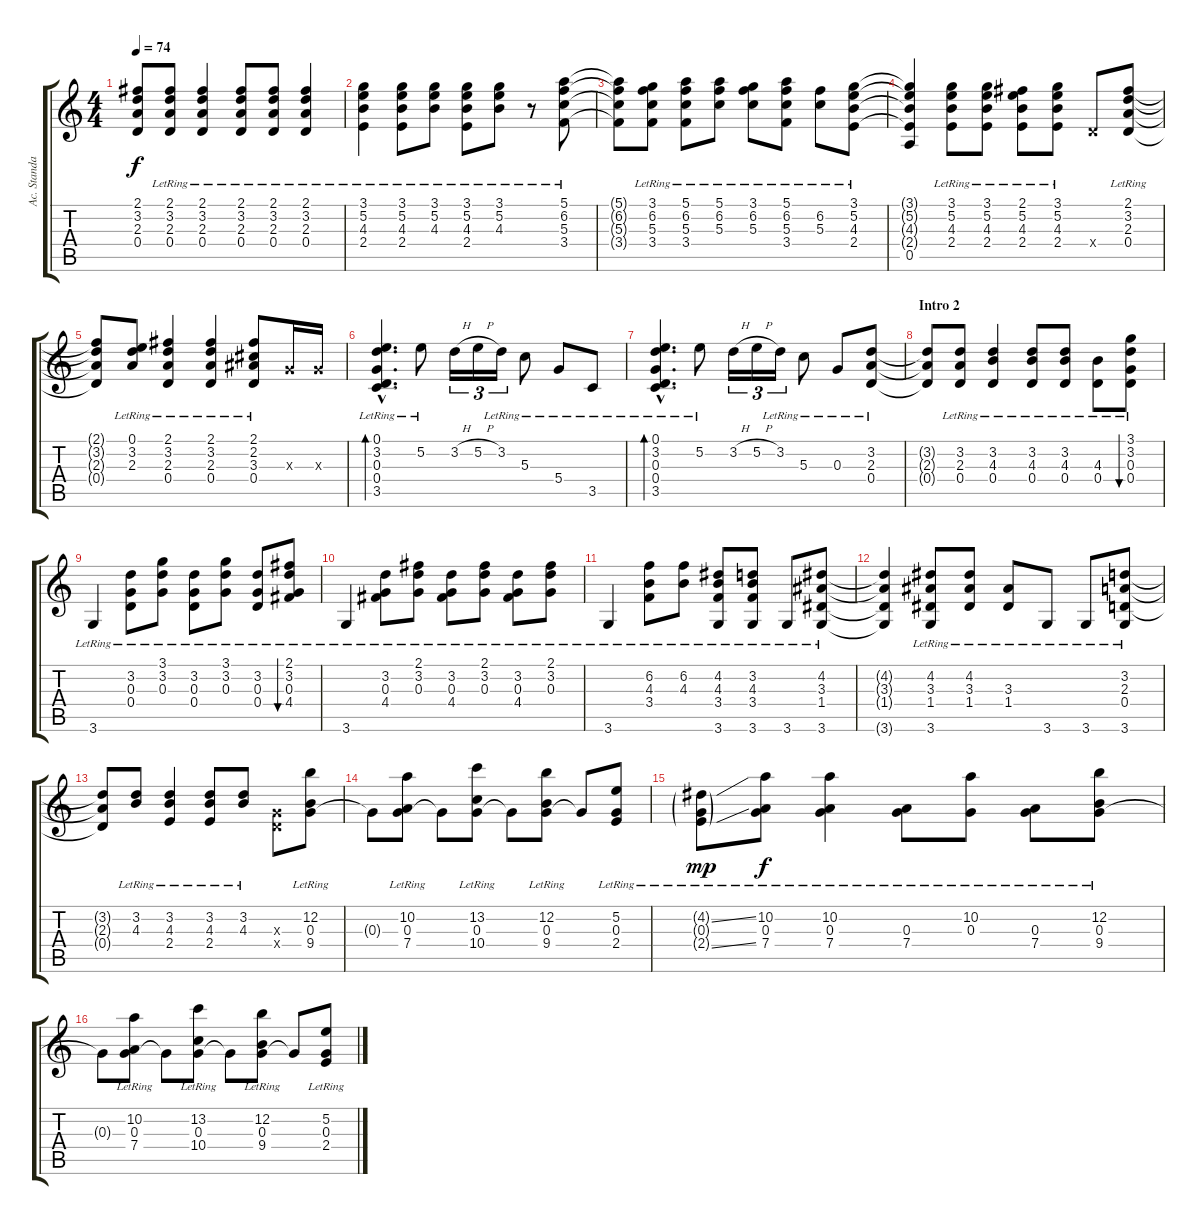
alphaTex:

\track ("Ac. Standart" "Ac. Standa") {instrument acousticguitarsteel}
\staff {score tabs}
\tuning (E4 B3 G3 D3 A2 E2) {hide}
\ts (4 4)
\tempo 74
\clef g2
\ks c
(2.1{t} 3.2{t} 2.3{t} 0.4{t}).8{dy f} (2.1{lr} 3.2{lr} 2.3{lr} 0.4{lr}).8 (2.1{lr} 3.2{lr} 2.3{lr} 0.4{lr}).4 (2.1{lr} 3.2{lr} 2.3{lr} 0.4{lr}).8 (2.1{lr} 3.2{lr} 2.3{lr} 0.4{lr}).8 (2.1{lr} 3.2{lr} 2.3{lr} 0.4{lr}).4 |
(3.1{lr} 5.2{lr} 4.3{lr} 2.4{lr}).4 (3.1{lr} 5.2{lr} 4.3{lr} 2.4{lr}).8 (3.1{lr} 5.2{lr} 4.3{lr}).8 (3.1{lr} 5.2{lr} 4.3{lr} 2.4{lr}).8 (3.1{lr} 5.2{lr} 4.3{lr}).8 r.8 (5.1{lr} 6.2{lr} 5.3{lr} 3.4{lr}).8 |
(5.1{t} 6.2{t} 5.3{t} 3.4{t}).8 (3.1{lr} 6.2{lr} 5.3{lr} 3.4{lr}).8 (5.1{lr} 6.2{lr} 5.3{lr} 3.4{lr}).8 (5.1{lr} 6.2{lr} 5.3{lr}).8 (3.1{lr} 6.2{lr} 5.3{lr}).8 (5.1{lr} 6.2{lr} 5.3{lr} 3.4{lr}).8 (6.2{lr} 5.3{lr}).8 (3.1{lr} 5.2{lr} 4.3{lr} 2.4{lr}).8 |
(3.1{t} 5.2{t} 4.3{t} 2.4{t} 0.5).4 (3.1{lr} 5.2{lr} 4.3{lr} 2.4{lr}).8 (3.1{lr} 5.2{lr} 4.3{lr} 2.4{lr}).8 (2.1{lr} 5.2{lr} 4.3{lr} 2.4{lr}).8 (3.1{lr} 5.2{lr} 4.3{lr} 2.4{lr}).8 0.4{x}.8 (2.1{lr} 3.2{lr} 2.3{lr} 0.4{lr}).8 |
(2.1{t} 3.2{t} 2.3{t} 0.4{t}).8 (0.1{lr} 3.2{lr} 2.3{lr}).8 (2.1{lr} 3.2{lr} 2.3{lr} 0.4{lr}).4 (2.1{lr} 3.2{lr} 2.3{lr} 0.4{lr}).4 (2.1{lr} 2.2{lr} 3.3{lr} 0.4{lr}).8 0.3{x}.16 0.3{x}.16 |
(0.1{hac lr} 3.2{hac lr} 0.3{hac lr} 0.4{hac lr} 3.5{hac lr}).4{d bd 240} 5.2{lr}.8 3.2{h}.16{tu (3 2)} 5.2{h}.16{tu (3 2)} 3.2{lr}.16{tu (3 2)} 5.3{lr}.8 5.4{lr}.8 3.5{lr}.8 |
(0.1{hac lr} 3.2{hac lr} 0.3{hac lr} 0.4{hac lr} 3.5{hac lr}).4{d bd 240} 5.2{lr}.8 3.2{h}.16{tu (3 2)} 5.2{h}.16{tu (3 2)} 3.2{lr}.16{tu (3 2)} 5.3{lr}.8 0.3{lr}.8 (3.2{lr} 2.3{lr} 0.4{lr}).8 |
\section ("" "Intro 2")
(3.2{t} 2.3{t} 0.4{t}).8 (3.2{lr} 2.3{lr} 0.4{lr}).8 (3.2{lr} 4.3{lr} 0.4{lr}).4 (3.2{lr} 4.3{lr} 0.4{lr}).8 (3.2{lr} 4.3{lr} 0.4{lr}).8 (4.3{lr} 0.4{lr}).8 (3.1{lr} 3.2{lr} 0.3{lr} 0.4{lr}).8{bu 240} |
3.6{lr}.4 (3.2{lr} 0.3{lr} 0.4{lr}).8 (3.1{lr} 3.2{lr} 0.3{lr}).8 (3.2{lr} 0.3{lr} 0.4{lr}).8 (3.1{lr} 3.2{lr} 0.3{lr}).8 (3.2{lr} 0.3{lr} 0.4{lr}).8 (2.1{lr} 3.2{lr} 0.3{lr} 4.4{lr}).8{bu 240} |
3.6{lr}.4 (3.2{lr} 0.3{lr} 4.4{lr}).8 (2.1{lr} 3.2{lr} 0.3{lr}).8 (3.2{lr} 0.3{lr} 4.4{lr}).8 (2.1{lr} 3.2{lr} 0.3{lr}).8 (3.2{lr} 0.3{lr} 4.4{lr}).8 (2.1{lr} 3.2{lr} 0.3{lr}).8 |
3.6{lr}.4 (6.2{lr} 4.3{lr} 3.4{lr}).8 (6.2{lr} 4.3{lr}).8 (4.2{lr} 4.3{lr} 3.4{lr} 3.6{lr}).8 (3.2{lr} 4.3{lr} 3.4{lr} 3.6{lr}).8 3.6{lr}.8 (4.2{lr} 3.3{lr} 1.4{lr} 3.6{lr}).8 |
(4.2{t} 3.3{t} 1.4{t} 3.6{t}).4 (4.2{lr} 3.3{lr} 1.4{lr} 3.6{lr}).8 (4.2{lr} 3.3{lr} 1.4{lr}).8 (3.3{lr} 1.4{lr}).8 3.6{lr}.8 3.6{lr}.8 (3.2{lr} 2.3{lr} 0.4{lr} 3.6{lr}).8 |
(3.2{t} 2.3{t} 0.4{t}).8 (3.2{lr} 4.3{lr}).8 (3.2{lr} 4.3{lr} 2.4{lr}).4 (3.2{lr} 4.3{lr} 2.4{lr}).8 (3.2{lr} 4.3{lr}).8 (0.3{x} 0.4{x}).8 (12.2{lr} 0.3{lr} 9.4{lr}).8 |
0.3{t}.8 (10.2{lr} 0.3{lr} 7.4{lr}).8 0.3{t}.8 (13.2{lr} 0.3{lr} 10.4{lr}).8 0.3{t}.8 (12.2{lr} 0.3{lr} 9.4{lr}).8 0.3{t}.8 (5.2{lr} 0.3{lr} 2.4{lr}).8 |
(4.2{ss g} 0.3{g lr} 2.4{ss g}).8{dy mp} (10.2{lr} 0.3{lr} 7.4{lr}).8{dy f} (10.2{lr} 0.3{lr} 7.4{lr}).4 (0.3{lr} 7.4{lr}).8 (10.2{lr} 0.3{lr}).8 (0.3{lr} 7.4{lr}).8 (12.2{lr} 0.3{lr} 9.4{lr}).8 |
0.3{t}.8 (10.2{lr} 0.3{lr} 7.4{lr}).8 0.3{t}.8 (13.2{lr} 0.3{lr} 10.4{lr}).8 0.3{t}.8 (12.2{lr} 0.3{lr} 9.4{lr}).8 0.3{t}.8 (5.2{lr} 0.3{lr} 2.4{lr}).8
